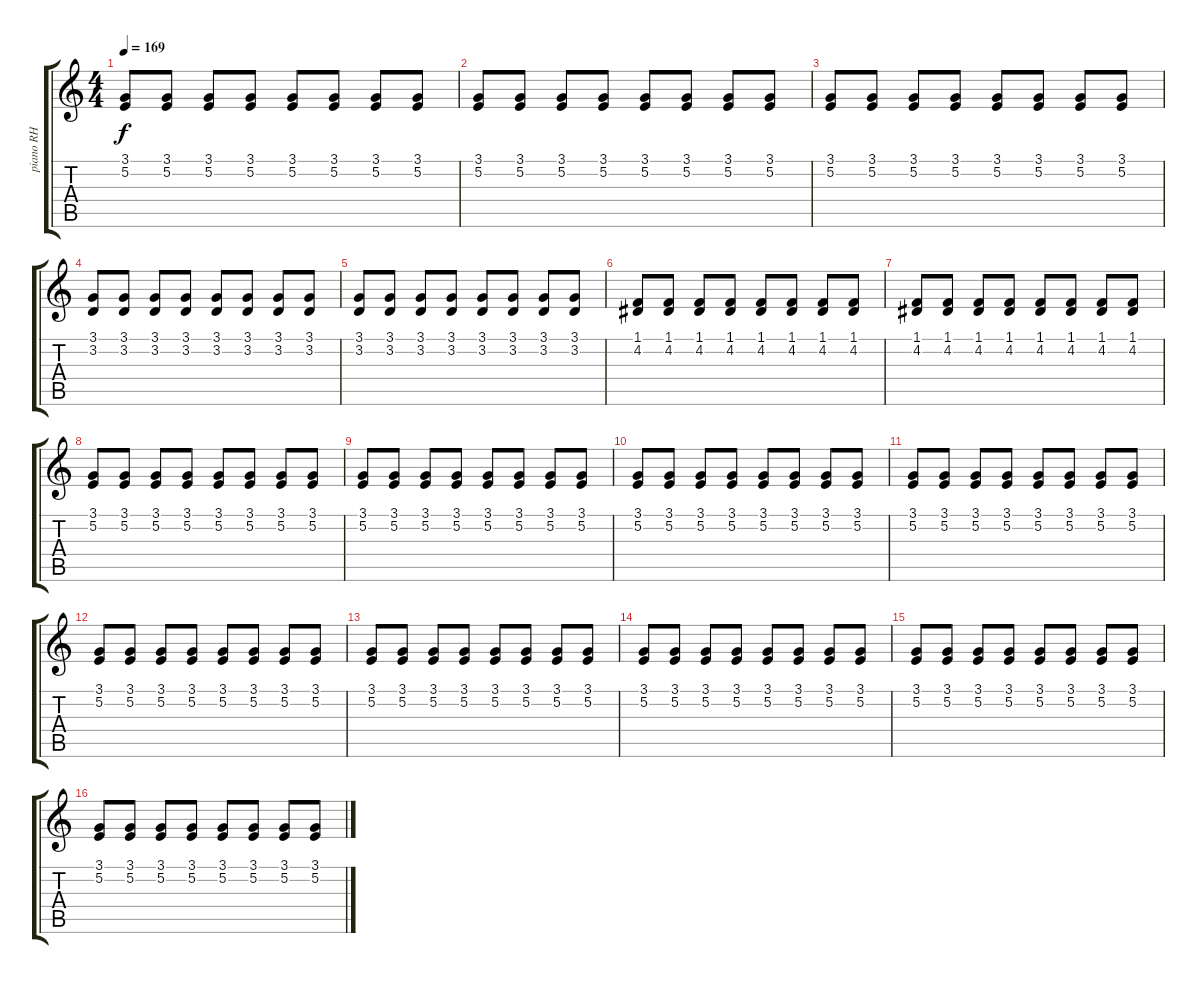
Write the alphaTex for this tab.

\track ("piano RH" "piano RH") {instrument brightacousticpiano}
\staff {score tabs}
\tuning (E4 B3 G3 D3 A2 E2) {hide}
\ts (4 4)
\tempo 169
\clef g2
\ks c
(3.1 5.2).8{dy f} (3.1 5.2).8 (3.1 5.2).8 (3.1 5.2).8 (3.1 5.2).8 (3.1 5.2).8 (3.1 5.2).8 (3.1 5.2).8 |
(3.1 5.2).8 (3.1 5.2).8 (3.1 5.2).8 (3.1 5.2).8 (3.1 5.2).8 (3.1 5.2).8 (3.1 5.2).8 (3.1 5.2).8 |
(3.1 5.2).8 (3.1 5.2).8 (3.1 5.2).8 (3.1 5.2).8 (3.1 5.2).8 (3.1 5.2).8 (3.1 5.2).8 (3.1 5.2).8 |
(3.1 3.2).8 (3.1 3.2).8 (3.1 3.2).8 (3.1 3.2).8 (3.1 3.2).8 (3.1 3.2).8 (3.1 3.2).8 (3.1 3.2).8 |
(3.1 3.2).8 (3.1 3.2).8 (3.1 3.2).8 (3.1 3.2).8 (3.1 3.2).8 (3.1 3.2).8 (3.1 3.2).8 (3.1 3.2).8 |
(1.1 4.2).8 (1.1 4.2).8 (1.1 4.2).8 (1.1 4.2).8 (1.1 4.2).8 (1.1 4.2).8 (1.1 4.2).8 (1.1 4.2).8 |
(1.1 4.2).8 (1.1 4.2).8 (1.1 4.2).8 (1.1 4.2).8 (1.1 4.2).8 (1.1 4.2).8 (1.1 4.2).8 (1.1 4.2).8 |
(3.1 5.2).8 (3.1 5.2).8 (3.1 5.2).8 (3.1 5.2).8 (3.1 5.2).8 (3.1 5.2).8 (3.1 5.2).8 (3.1 5.2).8 |
(3.1 5.2).8 (3.1 5.2).8 (3.1 5.2).8 (3.1 5.2).8 (3.1 5.2).8 (3.1 5.2).8 (3.1 5.2).8 (3.1 5.2).8 |
(3.1 5.2).8 (3.1 5.2).8 (3.1 5.2).8 (3.1 5.2).8 (3.1 5.2).8 (3.1 5.2).8 (3.1 5.2).8 (3.1 5.2).8 |
(3.1 5.2).8 (3.1 5.2).8 (3.1 5.2).8 (3.1 5.2).8 (3.1 5.2).8 (3.1 5.2).8 (3.1 5.2).8 (3.1 5.2).8 |
(3.1 5.2).8 (3.1 5.2).8 (3.1 5.2).8 (3.1 5.2).8 (3.1 5.2).8 (3.1 5.2).8 (3.1 5.2).8 (3.1 5.2).8 |
(3.1 5.2).8 (3.1 5.2).8 (3.1 5.2).8 (3.1 5.2).8 (3.1 5.2).8 (3.1 5.2).8 (3.1 5.2).8 (3.1 5.2).8 |
(3.1 5.2).8 (3.1 5.2).8 (3.1 5.2).8 (3.1 5.2).8 (3.1 5.2).8 (3.1 5.2).8 (3.1 5.2).8 (3.1 5.2).8 |
(3.1 5.2).8 (3.1 5.2).8 (3.1 5.2).8 (3.1 5.2).8 (3.1 5.2).8 (3.1 5.2).8 (3.1 5.2).8 (3.1 5.2).8 |
(3.1 5.2).8 (3.1 5.2).8 (3.1 5.2).8 (3.1 5.2).8 (3.1 5.2).8 (3.1 5.2).8 (3.1 5.2).8 (3.1 5.2).8
